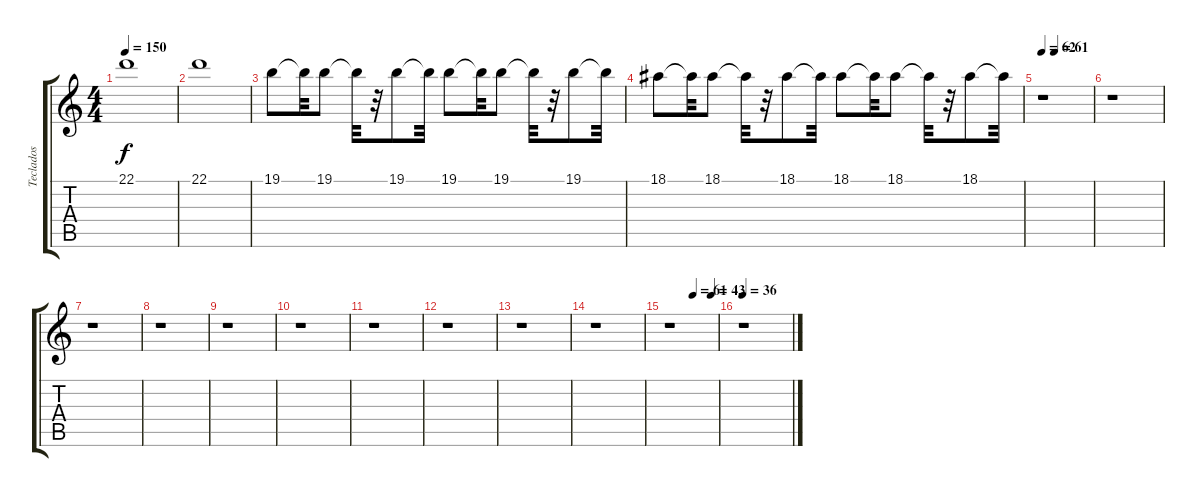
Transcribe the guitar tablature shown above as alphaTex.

\track ("Teclados" "Teclados") {instrument stringensemble1}
\staff {score tabs}
\tuning (E4 B3 G3 D3 A2 E2) {hide}
\ts (4 4)
\tempo 150
\clef g2
\ks c
22.1.1{dy f} |
22.1.1 |
19.1.8 19.1{t}.32 19.1.8 19.1{t}.32 r.32 19.1.8 19.1{t}.32 19.1.8 19.1{t}.32 19.1.8 19.1{t}.32 r.32 19.1.8 19.1{t}.32 |
18.1.8 18.1{t}.32 18.1.8 18.1{t}.32 r.32 18.1.8 18.1{t}.32 18.1.8 18.1{t}.32 18.1.8 18.1{t}.32 r.32 18.1.8 18.1{t}.32 |
\tempo 62
\tempo (61 0.25)
r.1 |
r.1 |
r.1 |
r.1 |
r.1 |
r.1 |
r.1 |
r.1 |
r.1 |
r.1 |
\tempo (61 0.5)
\tempo (43 0.875)
r.1 |
\tempo 36
r.1
